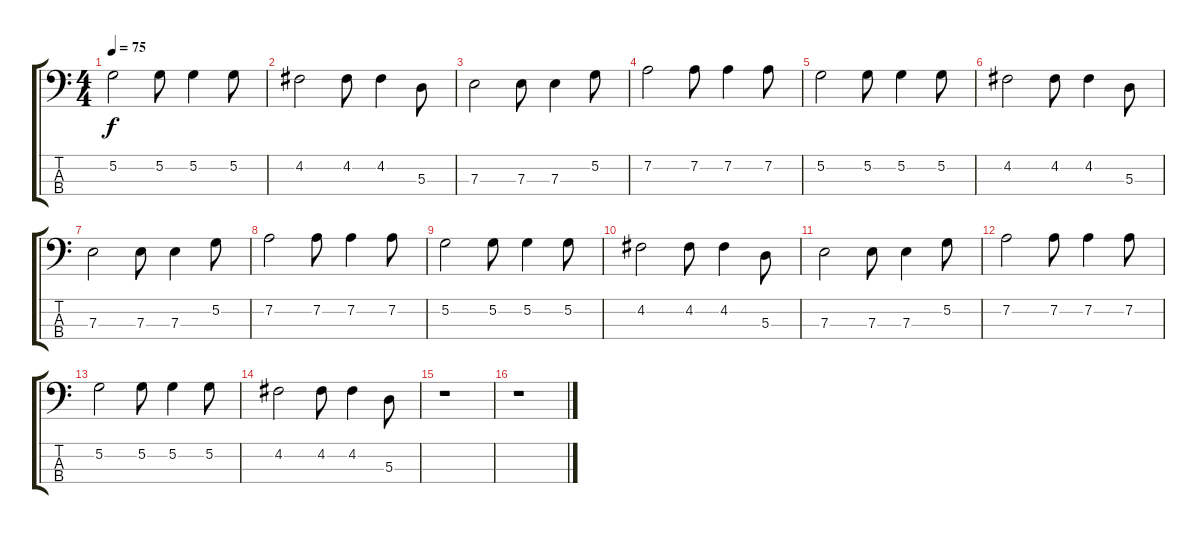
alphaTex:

\track "" {instrument electricbasspick}
\staff {score tabs}
\tuning (G2 D2 A1 E1) {hide}
\ts (4 4)
\tempo 75
\clef f4
\ks c
5.2.2{dy f} 5.2.8 5.2.4 5.2.8 |
4.2.2 4.2.8 4.2.4 5.3.8 |
7.3.2 7.3.8 7.3.4 5.2.8 |
7.2.2 7.2.8 7.2.4 7.2.8 |
5.2.2 5.2.8 5.2.4 5.2.8 |
4.2.2 4.2.8 4.2.4 5.3.8 |
7.3.2 7.3.8 7.3.4 5.2.8 |
7.2.2 7.2.8 7.2.4 7.2.8 |
5.2.2 5.2.8 5.2.4 5.2.8 |
4.2.2 4.2.8 4.2.4 5.3.8 |
7.3.2 7.3.8 7.3.4 5.2.8 |
7.2.2 7.2.8 7.2.4 7.2.8 |
5.2.2 5.2.8 5.2.4 5.2.8 |
4.2.2 4.2.8 4.2.4 5.3.8 |
r.1 |
r.1
